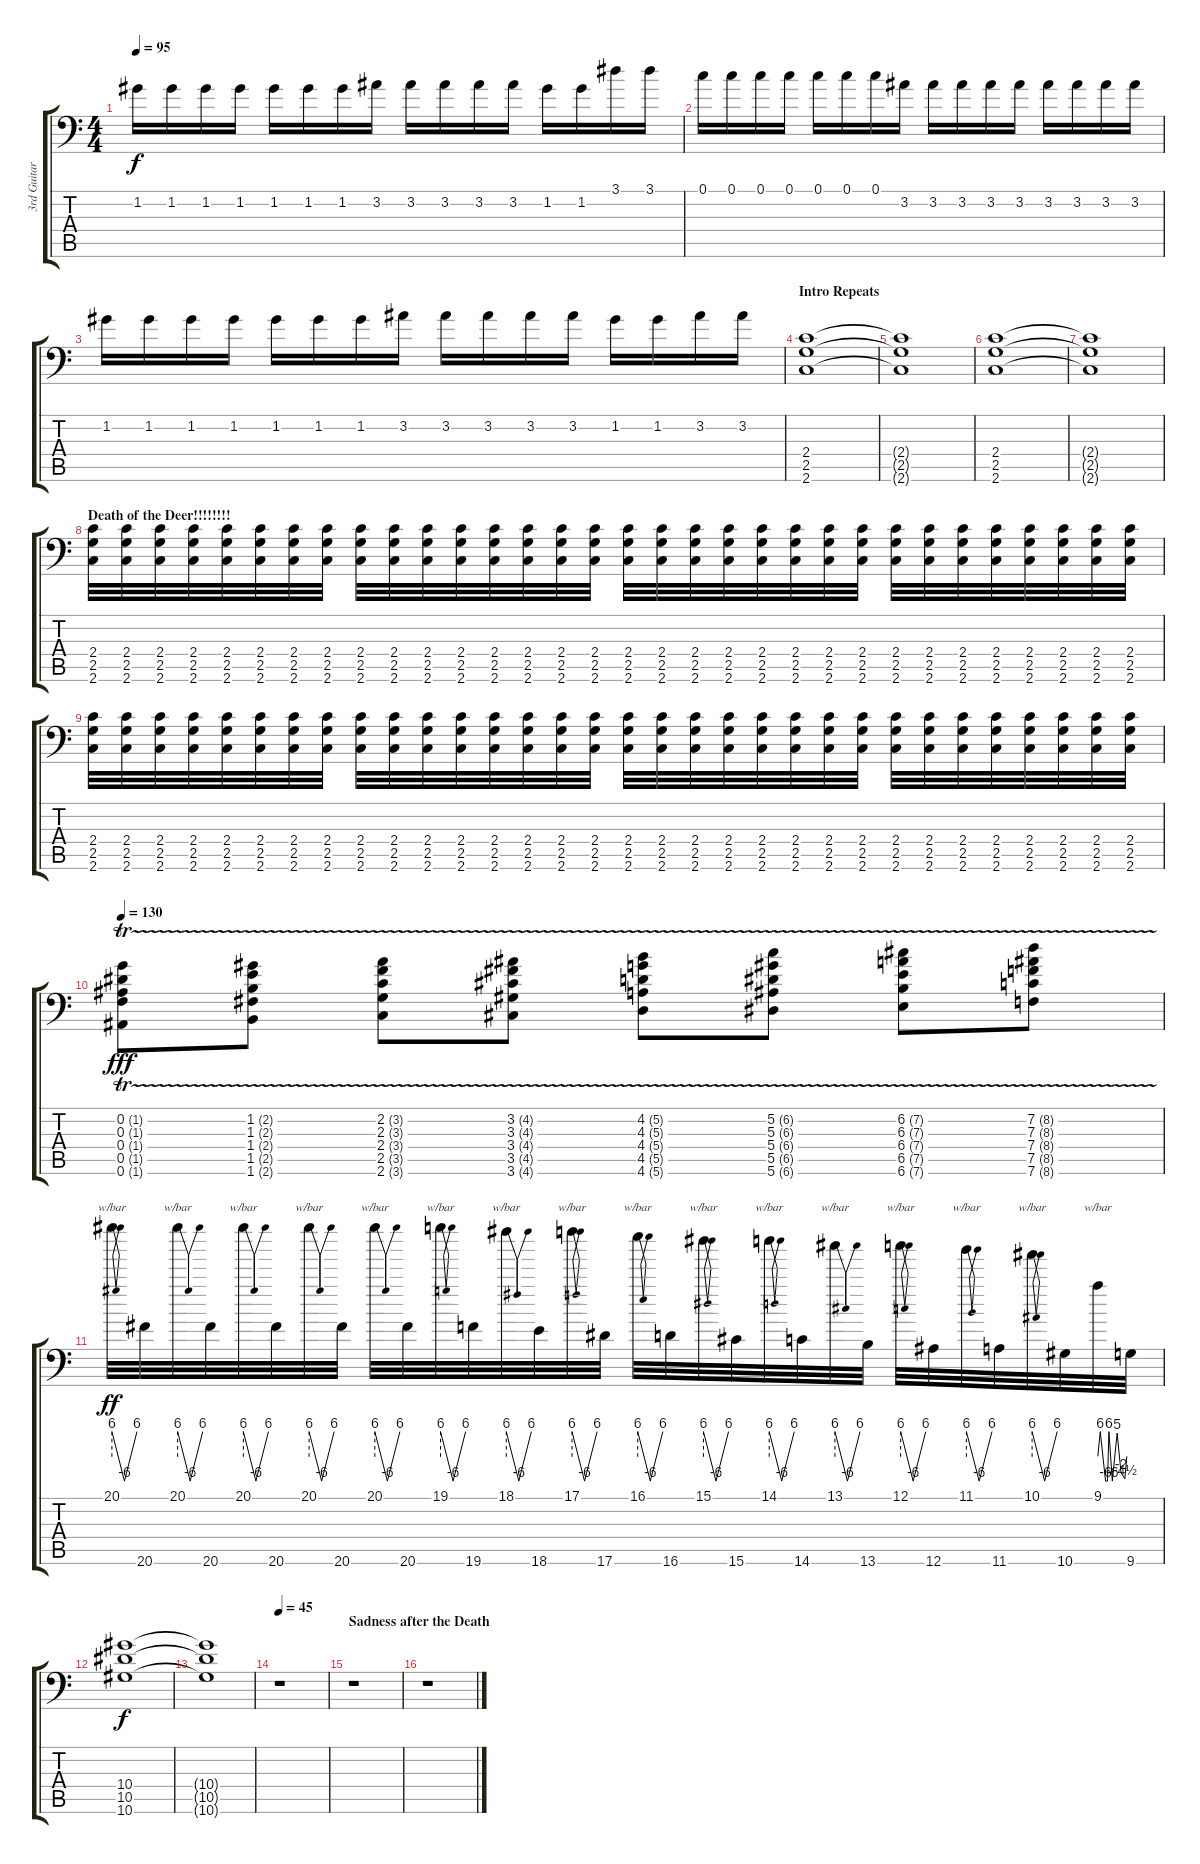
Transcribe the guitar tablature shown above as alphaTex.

\track ("3rd Guitar" "3rd Guitar") {instrument distortionguitar}
\staff {score tabs}
\tuning (C4 G3 Eb3 Bb2 F2 Bb1) {hide}
\ts (4 4)
\tempo 95
\clef f4
\ks c
1.2.16{dy f} 1.2.16 1.2.16 1.2.16 1.2.16 1.2.16 1.2.16 3.2.16 3.2.16 3.2.16 3.2.16 3.2.16 1.2.16 1.2.16 3.1.16 3.1.16 |
0.1.16 0.1.16 0.1.16 0.1.16 0.1.16 0.1.16 0.1.16 3.2.16 3.2.16 3.2.16 3.2.16 3.2.16 3.2.16 3.2.16 3.2.16 3.2.16 |
1.2.16 1.2.16 1.2.16 1.2.16 1.2.16 1.2.16 1.2.16 3.2.16 3.2.16 3.2.16 3.2.16 3.2.16 1.2.16 1.2.16 3.2.16 3.2.16 |
\section ("" "Intro Repeats")
(2.4 2.5 2.6).1 |
(2.4{t} 2.5{t} 2.6{t}).1 |
(2.4 2.5 2.6).1 |
(2.4{t} 2.5{t} 2.6{t}).1 |
\section ("" "Death of the Deer!!!!!!!!")
(2.4 2.5 2.6).32 (2.4 2.5 2.6).32 (2.4 2.5 2.6).32 (2.4 2.5 2.6).32 (2.4 2.5 2.6).32 (2.4 2.5 2.6).32 (2.4 2.5 2.6).32 (2.4 2.5 2.6).32 (2.4 2.5 2.6).32 (2.4 2.5 2.6).32 (2.4 2.5 2.6).32 (2.4 2.5 2.6).32 (2.4 2.5 2.6).32 (2.4 2.5 2.6).32 (2.4 2.5 2.6).32 (2.4 2.5 2.6).32 (2.4 2.5 2.6).32 (2.4 2.5 2.6).32 (2.4 2.5 2.6).32 (2.4 2.5 2.6).32 (2.4 2.5 2.6).32 (2.4 2.5 2.6).32 (2.4 2.5 2.6).32 (2.4 2.5 2.6).32 (2.4 2.5 2.6).32 (2.4 2.5 2.6).32 (2.4 2.5 2.6).32 (2.4 2.5 2.6).32 (2.4 2.5 2.6).32 (2.4 2.5 2.6).32 (2.4 2.5 2.6).32 (2.4 2.5 2.6).32 |
(2.4 2.5 2.6).32 (2.4 2.5 2.6).32 (2.4 2.5 2.6).32 (2.4 2.5 2.6).32 (2.4 2.5 2.6).32 (2.4 2.5 2.6).32 (2.4 2.5 2.6).32 (2.4 2.5 2.6).32 (2.4 2.5 2.6).32 (2.4 2.5 2.6).32 (2.4 2.5 2.6).32 (2.4 2.5 2.6).32 (2.4 2.5 2.6).32 (2.4 2.5 2.6).32 (2.4 2.5 2.6).32 (2.4 2.5 2.6).32 (2.4 2.5 2.6).32 (2.4 2.5 2.6).32 (2.4 2.5 2.6).32 (2.4 2.5 2.6).32 (2.4 2.5 2.6).32 (2.4 2.5 2.6).32 (2.4 2.5 2.6).32 (2.4 2.5 2.6).32 (2.4 2.5 2.6).32 (2.4 2.5 2.6).32 (2.4 2.5 2.6).32 (2.4 2.5 2.6).32 (2.4 2.5 2.6).32 (2.4 2.5 2.6).32 (2.4 2.5 2.6).32 (2.4 2.5 2.6).32 |
\tempo 130
(0.2{tr (1 64)} 0.3{tr (1 64)} 0.4{tr (1 64)} 0.5{tr (1 64)} 0.6{tr (1 64)}).8{dy fff volume 16} (1.2{tr (2 64)} 1.3{tr (2 64)} 1.4{tr (2 64)} 1.5{tr (2 64)} 1.6{tr (2 64)}).8 (2.2{tr (3 64)} 2.3{tr (3 64)} 2.4{tr (3 64)} 2.5{tr (3 64)} 2.6{tr (3 64)}).8 (3.2{tr (4 64)} 3.3{tr (4 64)} 3.4{tr (4 64)} 3.5{tr (4 64)} 3.6{tr (4 64)}).8 (4.2{tr (5 64)} 4.3{tr (5 64)} 4.4{tr (5 64)} 4.5{tr (5 64)} 4.6{tr (5 64)}).8 (5.2{tr (6 64)} 5.3{tr (6 64)} 5.4{tr (6 64)} 5.5{tr (6 64)} 5.6{tr (6 64)}).8 (6.2{tr (7 64)} 6.3{tr (7 64)} 6.4{tr (7 64)} 6.5{tr (7 64)} 6.6{tr (7 64)}).8 (7.2{tr (8 64)} 7.3{tr (8 64)} 7.4{tr (8 64)} 7.5{tr (8 64)} 7.6{tr (8 64)}).8 |
20.1.32{tbe (dip default 0 24 30 -24 60 24) dy ff} 20.6.32 20.1.32{tbe (dip default 0 24 30 -24 60 24)} 20.6.32 20.1.32{tbe (dip default 0 24 30 -24 60 24)} 20.6.32 20.1.32{tbe (dip default 0 24 30 -24 60 24)} 20.6.32 20.1.32{tbe (dip default 0 24 30 -24 60 24)} 20.6.32 19.1.32{tbe (dip default 0 24 30 -24 60 24)} 19.6.32 18.1.32{tbe (dip default 0 24 30 -24 60 24)} 18.6.32 17.1.32{tbe (dip default 0 24 30 -24 60 24)} 17.6.32 16.1.32{tbe (dip default 0 24 30 -24 60 24)} 16.6.32 15.1.32{tbe (dip default 0 24 30 -24 60 24)} 15.6.32 14.1.32{tbe (dip default 0 24 30 -24 60 24)} 14.6.32 13.1.32{tbe (dip default 0 24 30 -24 60 24)} 13.6.32 12.1.32{tbe (dip default 0 24 30 -24 60 24)} 12.6.32 11.1.32{tbe (dip default 0 24 30 -24 60 24)} 11.6.32 10.1.32{tbe (dip default 0 24 30 -24 60 24)} 10.6.32 9.1.32{tbe (custom default 0 0 5 24 16 -24 20 -24 23 24 30 -24 40 20 48 -8 56 -18 60 0)} 9.6.32 |
(10.4 10.5 10.6).1{dy f} |
(10.4{t} 10.5{t} 10.6{t}).1 |
\tempo 45
r.1 |
\section ("" "Sadness after the Death")
r.1 |
r.1
